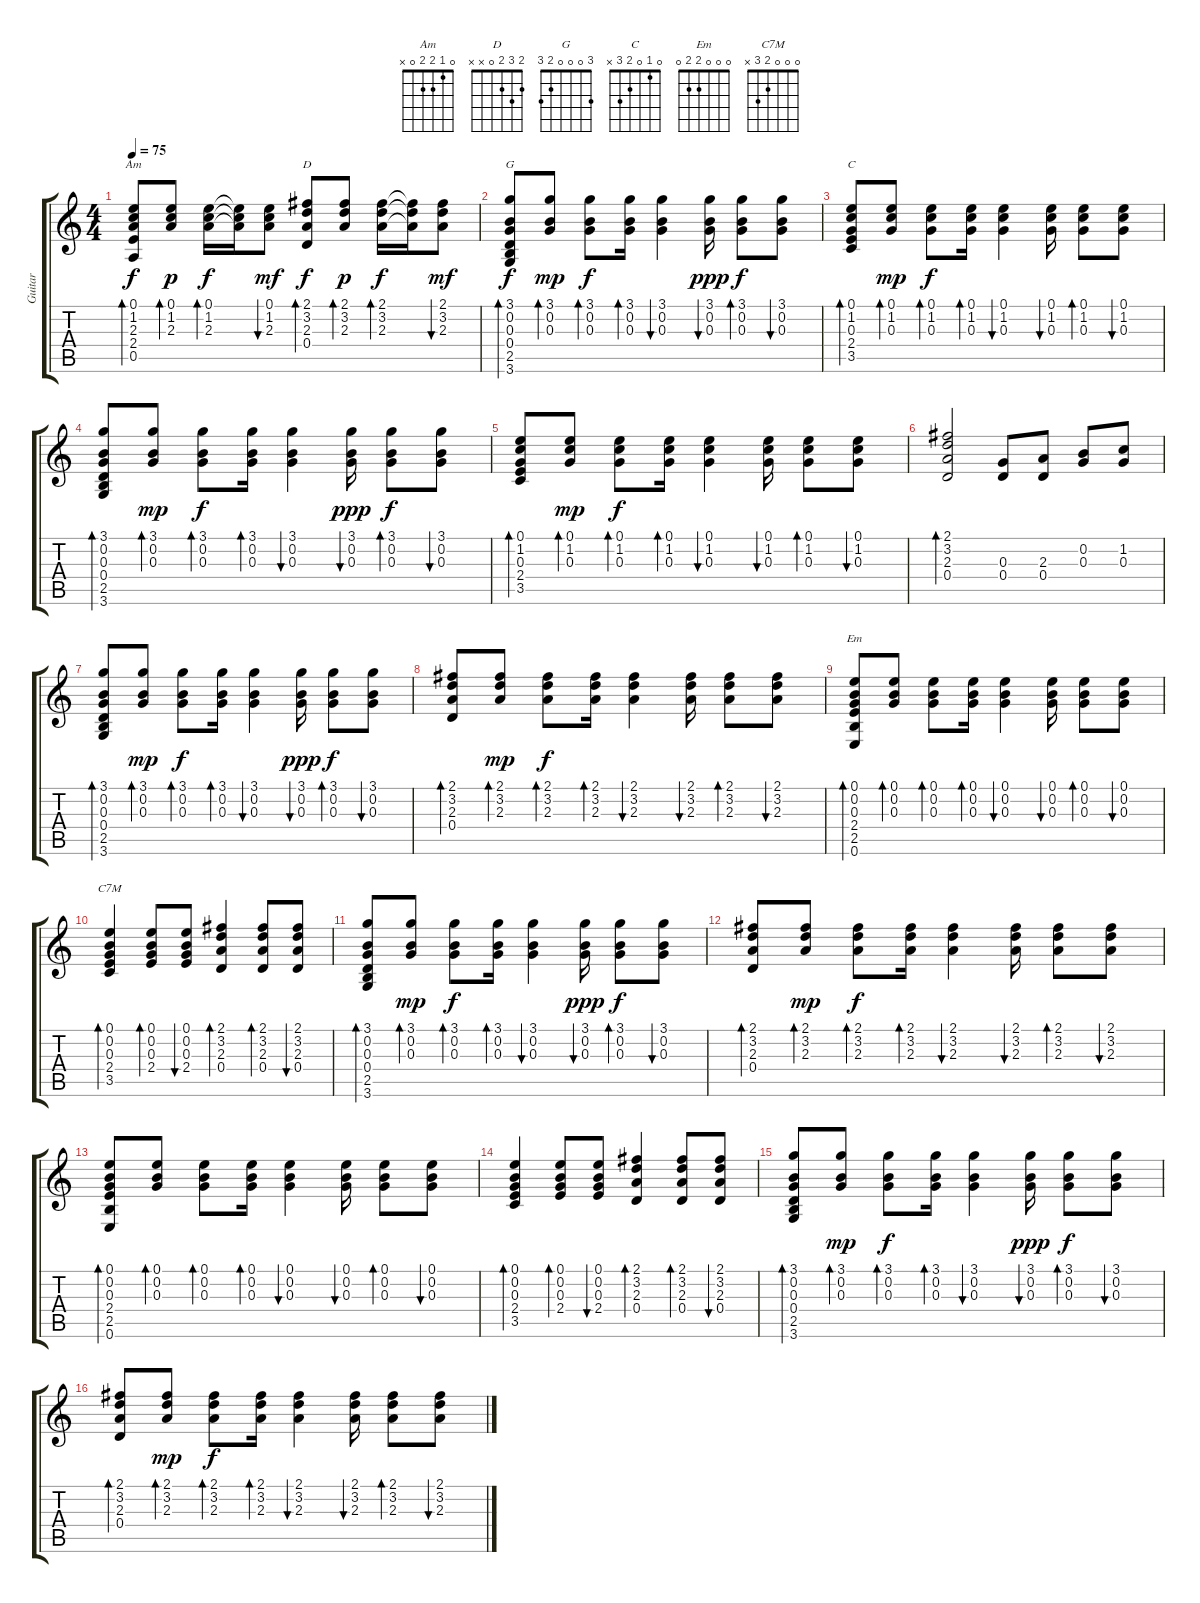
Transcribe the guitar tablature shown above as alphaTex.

\track ("Guitar" "Guitar") {instrument electricguitarjazz}
\staff {score tabs}
\tuning (E4 B3 G3 D3 A2 E2) {hide}
\chord ("Am" 0 1 2 2 0 x)
\chord ("D" 2 3 2 0 x x)
\chord ("G" 3 0 0 0 2 3)
\chord ("C" 0 1 0 2 3 x)
\chord ("Em" 0 0 0 2 2 0)
\chord ("C7M" 0 0 0 2 3 x)
\ts (4 4)
\tempo 75
\clef g2
\ks c
(0.1 1.2 2.3 2.4 0.5).8{bd 60 ch "Am" dy f} (0.1 1.2 2.3).8{bd 60 dy p} (0.1 1.2 2.3).16{bd 60 dy f} (0.1{t} 1.2{t} 2.3{t}).16 (0.1 1.2 2.3).8{bu 60 dy mf} (2.1 3.2 2.3 0.4).8{bd 60 ch "D" dy f} (2.1 3.2 2.3).8{bd 60 dy p} (2.1 3.2 2.3).16{bd 60 dy f} (2.1{t} 3.2{t} 2.3{t}).16 (2.1 3.2 2.3).8{bu 60 dy mf} |
(3.1 0.2 0.3 0.4 2.5 3.6).8{bd 30 ch "G" dy f} (3.1 0.2 0.3).8{bd 30 dy mp} (3.1 0.2 0.3).8{bd 30 dy f} (3.1 0.2 0.3).16{bd 30} (3.1 0.2 0.3).4{bu 30} (3.1 0.2 0.3).16{bu 30 dy ppp} (3.1 0.2 0.3).8{bd 30 dy f} (3.1 0.2 0.3).8{bu 30} |
(0.1 1.2 0.3 2.4 3.5).8{bd 30 ch "C"} (0.1 1.2 0.3).8{bd 30 dy mp} (0.1 1.2 0.3).8{bd 30 dy f} (0.1 1.2 0.3).16{bd 30} (0.1 1.2 0.3).4{bu 30} (0.1 1.2 0.3).16{bu 30} (0.1 1.2 0.3).8{bd 30} (0.1 1.2 0.3).8{bu 30} |
(3.1 0.2 0.3 0.4 2.5 3.6).8{bd 30} (3.1 0.2 0.3).8{bd 30 dy mp} (3.1 0.2 0.3).8{bd 30 dy f} (3.1 0.2 0.3).16{bd 30} (3.1 0.2 0.3).4{bu 30} (3.1 0.2 0.3).16{bu 30 dy ppp} (3.1 0.2 0.3).8{bd 30 dy f} (3.1 0.2 0.3).8{bu 30} |
(0.1 1.2 0.3 2.4 3.5).8{bd 30} (0.1 1.2 0.3).8{bd 30 dy mp} (0.1 1.2 0.3).8{bd 30 dy f} (0.1 1.2 0.3).16{bd 30} (0.1 1.2 0.3).4{bu 30} (0.1 1.2 0.3).16{bu 30} (0.1 1.2 0.3).8{bd 30} (0.1 1.2 0.3).8{bu 30} |
(2.1 3.2 2.3 0.4).2{bd 60} (0.3 0.4).8 (2.3 0.4).8 (0.2 0.3).8 (1.2 0.3).8 |
(3.1 0.2 0.3 0.4 2.5 3.6).8{bd 30} (3.1 0.2 0.3).8{bd 30 dy mp} (3.1 0.2 0.3).8{bd 30 dy f} (3.1 0.2 0.3).16{bd 30} (3.1 0.2 0.3).4{bu 30} (3.1 0.2 0.3).16{bu 30 dy ppp} (3.1 0.2 0.3).8{bd 30 dy f} (3.1 0.2 0.3).8{bu 30} |
(2.1 3.2 2.3 0.4).8{bd 30} (2.1 3.2 2.3).8{bd 30 dy mp} (2.1 3.2 2.3).8{bd 30 dy f} (2.1 3.2 2.3).16{bd 30} (2.1 3.2 2.3).4{bu 30} (2.1 3.2 2.3).16{bu 30} (2.1 3.2 2.3).8{bd 30} (2.1 3.2 2.3).8{bu 30} |
(0.1 0.2 0.3 2.4 2.5 0.6).8{bd 30 ch "Em"} (0.1 0.2 0.3).8{bd 30} (0.1 0.2 0.3).8{bd 30} (0.1 0.2 0.3).16{bd 30} (0.1 0.2 0.3).4{bu 30} (0.1 0.2 0.3).16{bu 30} (0.1 0.2 0.3).8{bd 30} (0.1 0.2 0.3).8{bu 30} |
(0.1 0.2 0.3 2.4 3.5).4{bd 30 ch "C7M"} (0.1 0.2 0.3 2.4).8{bd 30} (0.1 0.2 0.3 2.4).8{bu 30} (2.1 3.2 2.3 0.4).4{bd 30} (2.1 3.2 2.3 0.4).8{bd 30} (2.1 3.2 2.3 0.4).8{bu 30} |
(3.1 0.2 0.3 0.4 2.5 3.6).8{bd 30} (3.1 0.2 0.3).8{bd 30 dy mp} (3.1 0.2 0.3).8{bd 30 dy f} (3.1 0.2 0.3).16{bd 30} (3.1 0.2 0.3).4{bu 30} (3.1 0.2 0.3).16{bu 30 dy ppp} (3.1 0.2 0.3).8{bd 30 dy f} (3.1 0.2 0.3).8{bu 30} |
(2.1 3.2 2.3 0.4).8{bd 30} (2.1 3.2 2.3).8{bd 30 dy mp} (2.1 3.2 2.3).8{bd 30 dy f} (2.1 3.2 2.3).16{bd 30} (2.1 3.2 2.3).4{bu 30} (2.1 3.2 2.3).16{bu 30} (2.1 3.2 2.3).8{bd 30} (2.1 3.2 2.3).8{bu 30} |
(0.1 0.2 0.3 2.4 2.5 0.6).8{bd 30} (0.1 0.2 0.3).8{bd 30} (0.1 0.2 0.3).8{bd 30} (0.1 0.2 0.3).16{bd 30} (0.1 0.2 0.3).4{bu 30} (0.1 0.2 0.3).16{bu 30} (0.1 0.2 0.3).8{bd 30} (0.1 0.2 0.3).8{bu 30} |
(0.1 0.2 0.3 2.4 3.5).4{bd 30} (0.1 0.2 0.3 2.4).8{bd 30} (0.1 0.2 0.3 2.4).8{bu 30} (2.1 3.2 2.3 0.4).4{bd 30} (2.1 3.2 2.3 0.4).8{bd 30} (2.1 3.2 2.3 0.4).8{bu 30} |
(3.1 0.2 0.3 0.4 2.5 3.6).8{bd 30} (3.1 0.2 0.3).8{bd 30 dy mp} (3.1 0.2 0.3).8{bd 30 dy f} (3.1 0.2 0.3).16{bd 30} (3.1 0.2 0.3).4{bu 30} (3.1 0.2 0.3).16{bu 30 dy ppp} (3.1 0.2 0.3).8{bd 30 dy f} (3.1 0.2 0.3).8{bu 30} |
(2.1 3.2 2.3 0.4).8{bd 30} (2.1 3.2 2.3).8{bd 30 dy mp} (2.1 3.2 2.3).8{bd 30 dy f} (2.1 3.2 2.3).16{bd 30} (2.1 3.2 2.3).4{bu 30} (2.1 3.2 2.3).16{bu 30} (2.1 3.2 2.3).8{bd 30} (2.1 3.2 2.3).8{bu 30}
